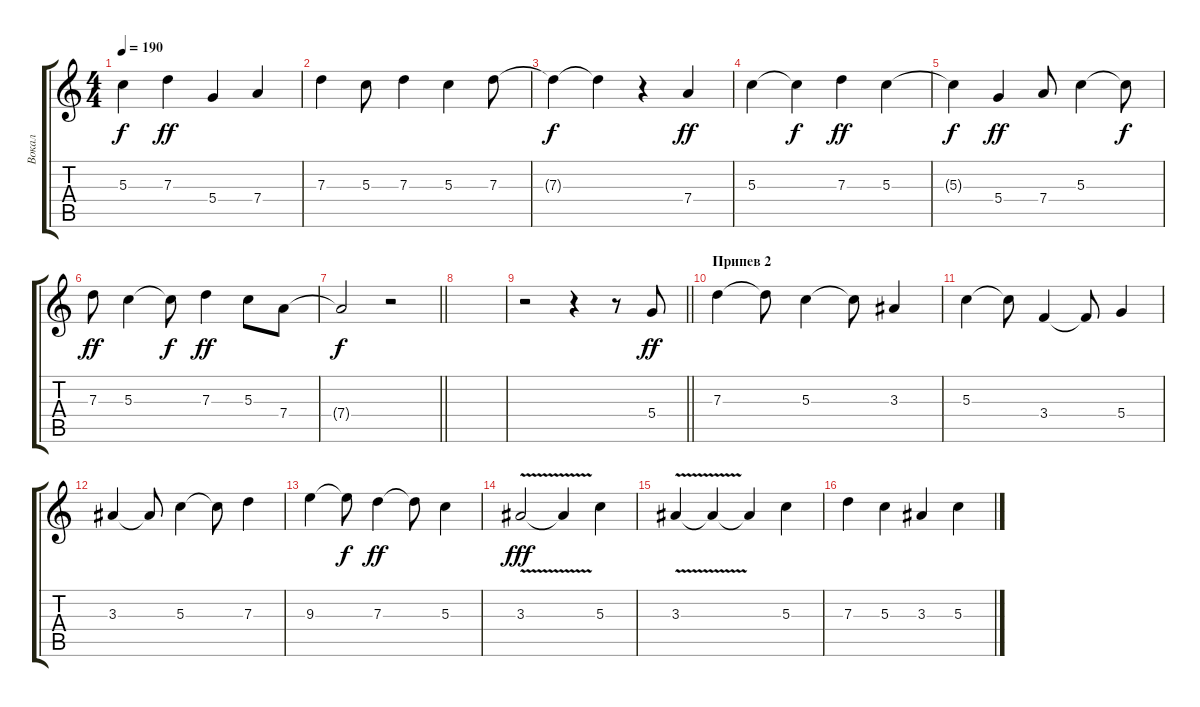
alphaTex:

\track ("Вокал" "Вокал") {instrument overdrivenguitar}
\staff {score tabs}
\tuning (E4 B3 G3 D3 A2 E2) {hide}
\ts (4 4)
\tempo 190
\clef g2
\ks c
5.3{t}.4{dy f} 7.3.4{dy ff} 5.4.4 7.4.4 |
7.3.4 5.3.8 7.3.4 5.3.4 7.3.8 |
7.3{t}.4{dy f} 7.3{t}.4 r.4 7.4.4{dy ff} |
5.3.4 5.3{t}.4{dy f} 7.3.4{dy ff} 5.3.4 |
5.3{t}.4{dy f} 5.4.4{dy ff} 7.4.8 5.3.4 5.3{t}.8{dy f} |
7.3.8{dy ff} 5.3.4 5.3{t}.8{dy f} 7.3.4{dy ff} 5.3.8 7.4.8 |
\barLineRight lightlight
7.4{t}.2{dy f} r.2 |
|
\barLineRight lightlight
r.2 r.4 r.8 5.4.8{dy ff} |
\section ("" "Припев 2")
7.3.4 7.3{t}.8 5.3.4 5.3{t}.8 3.3.4 |
5.3.4 5.3{t}.8 3.4.4 3.4{t}.8 5.4.4 |
3.3.4 3.3{t}.8 5.3.4 5.3{t}.8 7.3.4 |
9.3.4 9.3{t}.8{dy f} 7.3.4{dy ff} 7.3{t}.8 5.3.4 |
3.3{v}.2{dy fff} 3.3{t}.4 5.3.4 |
3.3{v}.4 3.3{t}.4 3.3{t}.4 5.3.4 |
7.3.4 5.3.4 3.3.4 5.3.4
